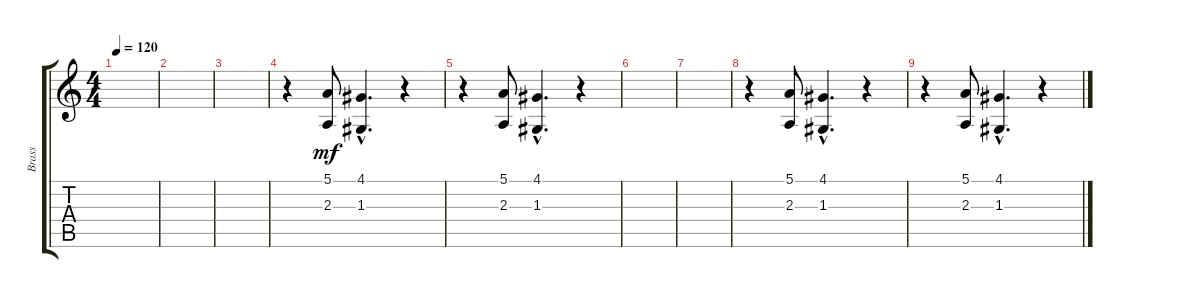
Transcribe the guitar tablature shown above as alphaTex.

\track ("Brass" "Brass") {instrument brasssection}
\staff {score tabs}
\tuning (E4 B3 G3 D3 A2 E2) {hide}
\ts (4 4)
\tempo 120
\clef g2
\ks c
|
|
|
r.4 (5.1 2.3).8{dy mf} (4.1{hac} 1.3{hac}).4{d} r.4 |
r.4 (5.1 2.3).8 (4.1{hac} 1.3{hac}).4{d} r.4 |
|
|
r.4 (5.1 2.3).8 (4.1{hac} 1.3{hac}).4{d} r.4 |
r.4 (5.1 2.3).8 (4.1{hac} 1.3{hac}).4{d} r.4
